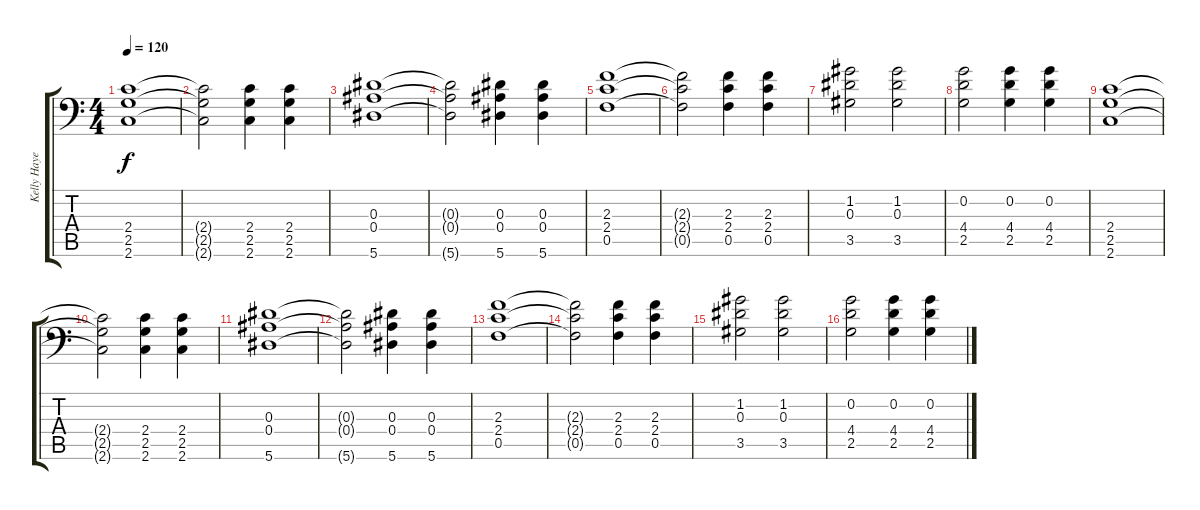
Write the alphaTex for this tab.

\track ("Kelly Hayes/Lane Maverick - Guitar" "Kelly Haye") {instrument electricguitarclean}
\staff {score tabs}
\tuning (C4 G3 Eb3 Bb2 F2 Bb1) {hide}
\ts (4 4)
\tempo 120
\clef f4
\ks c
(2.4 2.5 2.6).1{dy f instrument distortionguitar} |
(2.4{t} 2.5{t} 2.6{t}).2 (2.4 2.5 2.6).4 (2.4 2.5 2.6).4 |
(0.3 0.4 5.6).1 |
(0.3{t} 0.4{t} 5.6{t}).2 (0.3 0.4 5.6).4 (0.3 0.4 5.6).4 |
(2.3 2.4 0.5).1 |
(2.3{t} 2.4{t} 0.5{t}).2 (2.3 2.4 0.5).4 (2.3 2.4 0.5).4 |
(1.2 0.3 3.5).2 (1.2 0.3 3.5).2 |
(0.2 4.4 2.5).2 (0.2 4.4 2.5).4 (0.2 4.4 2.5).4 |
(2.4 2.5 2.6).1{instrument distortionguitar} |
(2.4{t} 2.5{t} 2.6{t}).2 (2.4 2.5 2.6).4 (2.4 2.5 2.6).4 |
(0.3 0.4 5.6).1 |
(0.3{t} 0.4{t} 5.6{t}).2 (0.3 0.4 5.6).4 (0.3 0.4 5.6).4 |
(2.3 2.4 0.5).1 |
(2.3{t} 2.4{t} 0.5{t}).2 (2.3 2.4 0.5).4 (2.3 2.4 0.5).4 |
(1.2 0.3 3.5).2 (1.2 0.3 3.5).2 |
(0.2 4.4 2.5).2 (0.2 4.4 2.5).4 (0.2 4.4 2.5).4
